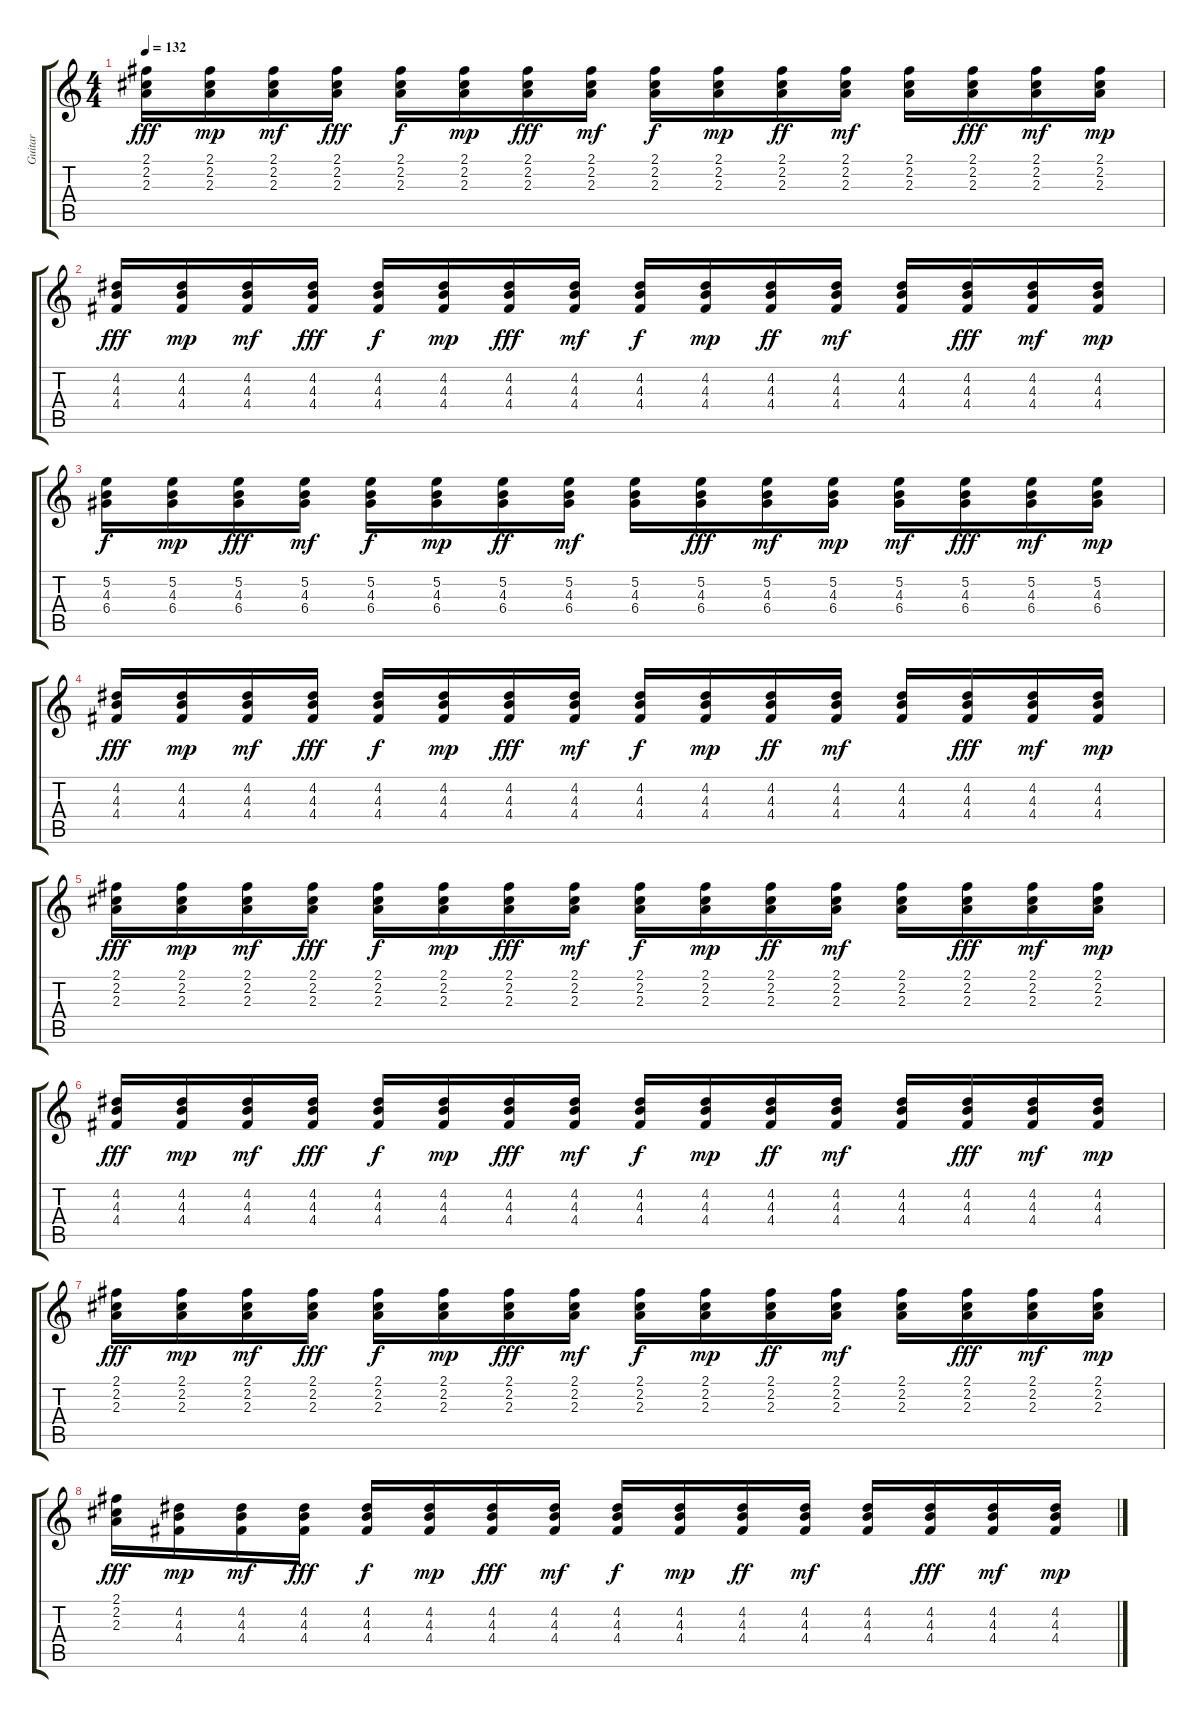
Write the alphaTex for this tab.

\track ("Guitar" "Guitar") {instrument electricguitarclean}
\staff {score tabs}
\tuning (E4 B3 G3 D3 A2 E2) {hide}
\ts (4 4)
\tempo 132
\clef g2
\ks c
(2.1 2.2 2.3).16{dy fff} (2.1 2.2 2.3).16{dy mp} (2.1 2.2 2.3).16{dy mf} (2.1 2.2 2.3).16{dy fff} (2.1 2.2 2.3).16{dy f} (2.1 2.2 2.3).16{dy mp} (2.1 2.2 2.3).16{dy fff} (2.1 2.2 2.3).16{dy mf} (2.1 2.2 2.3).16{dy f} (2.1 2.2 2.3).16{dy mp} (2.1 2.2 2.3).16{dy ff} (2.1 2.2 2.3).16{dy mf} (2.1 2.2 2.3).16 (2.1 2.2 2.3).16{dy fff} (2.1 2.2 2.3).16{dy mf} (2.1 2.2 2.3).16{dy mp} |
(4.2 4.3 4.4).16{dy fff} (4.2 4.3 4.4).16{dy mp} (4.2 4.3 4.4).16{dy mf} (4.2 4.3 4.4).16{dy fff} (4.2 4.3 4.4).16{dy f} (4.2 4.3 4.4).16{dy mp} (4.2 4.3 4.4).16{dy fff} (4.2 4.3 4.4).16{dy mf} (4.2 4.3 4.4).16{dy f} (4.2 4.3 4.4).16{dy mp} (4.2 4.3 4.4).16{dy ff} (4.2 4.3 4.4).16{dy mf} (4.2 4.3 4.4).16 (4.2 4.3 4.4).16{dy fff} (4.2 4.3 4.4).16{dy mf} (4.2 4.3 4.4).16{dy mp} |
(5.2 4.3 6.4).16{dy f} (5.2 4.3 6.4).16{dy mp} (5.2 4.3 6.4).16{dy fff} (5.2 4.3 6.4).16{dy mf} (5.2 4.3 6.4).16{dy f} (5.2 4.3 6.4).16{dy mp} (5.2 4.3 6.4).16{dy ff} (5.2 4.3 6.4).16{dy mf} (5.2 4.3 6.4).16 (5.2 4.3 6.4).16{dy fff} (5.2 4.3 6.4).16{dy mf} (5.2 4.3 6.4).16{dy mp} (5.2 4.3 6.4).16{dy mf} (5.2 4.3 6.4).16{dy fff} (5.2 4.3 6.4).16{dy mf} (5.2 4.3 6.4).16{dy mp} |
(4.2 4.3 4.4).16{dy fff} (4.2 4.3 4.4).16{dy mp} (4.2 4.3 4.4).16{dy mf} (4.2 4.3 4.4).16{dy fff} (4.2 4.3 4.4).16{dy f} (4.2 4.3 4.4).16{dy mp} (4.2 4.3 4.4).16{dy fff} (4.2 4.3 4.4).16{dy mf} (4.2 4.3 4.4).16{dy f} (4.2 4.3 4.4).16{dy mp} (4.2 4.3 4.4).16{dy ff} (4.2 4.3 4.4).16{dy mf} (4.2 4.3 4.4).16 (4.2 4.3 4.4).16{dy fff} (4.2 4.3 4.4).16{dy mf} (4.2 4.3 4.4).16{dy mp} |
(2.1 2.2 2.3).16{dy fff} (2.1 2.2 2.3).16{dy mp} (2.1 2.2 2.3).16{dy mf} (2.1 2.2 2.3).16{dy fff} (2.1 2.2 2.3).16{dy f} (2.1 2.2 2.3).16{dy mp} (2.1 2.2 2.3).16{dy fff} (2.1 2.2 2.3).16{dy mf} (2.1 2.2 2.3).16{dy f} (2.1 2.2 2.3).16{dy mp} (2.1 2.2 2.3).16{dy ff} (2.1 2.2 2.3).16{dy mf} (2.1 2.2 2.3).16 (2.1 2.2 2.3).16{dy fff} (2.1 2.2 2.3).16{dy mf} (2.1 2.2 2.3).16{dy mp} |
(4.2 4.3 4.4).16{dy fff} (4.2 4.3 4.4).16{dy mp} (4.2 4.3 4.4).16{dy mf} (4.2 4.3 4.4).16{dy fff} (4.2 4.3 4.4).16{dy f} (4.2 4.3 4.4).16{dy mp} (4.2 4.3 4.4).16{dy fff} (4.2 4.3 4.4).16{dy mf} (4.2 4.3 4.4).16{dy f} (4.2 4.3 4.4).16{dy mp} (4.2 4.3 4.4).16{dy ff} (4.2 4.3 4.4).16{dy mf} (4.2 4.3 4.4).16 (4.2 4.3 4.4).16{dy fff} (4.2 4.3 4.4).16{dy mf} (4.2 4.3 4.4).16{dy mp} |
(2.1 2.2 2.3).16{dy fff} (2.1 2.2 2.3).16{dy mp} (2.1 2.2 2.3).16{dy mf} (2.1 2.2 2.3).16{dy fff} (2.1 2.2 2.3).16{dy f} (2.1 2.2 2.3).16{dy mp} (2.1 2.2 2.3).16{dy fff} (2.1 2.2 2.3).16{dy mf} (2.1 2.2 2.3).16{dy f} (2.1 2.2 2.3).16{dy mp} (2.1 2.2 2.3).16{dy ff} (2.1 2.2 2.3).16{dy mf} (2.1 2.2 2.3).16 (2.1 2.2 2.3).16{dy fff} (2.1 2.2 2.3).16{dy mf} (2.1 2.2 2.3).16{dy mp} |
(2.1 2.2 2.3).16{dy fff} (4.2 4.3 4.4).16{dy mp} (4.2 4.3 4.4).16{dy mf} (4.2 4.3 4.4).16{dy fff} (4.2 4.3 4.4).16{dy f} (4.2 4.3 4.4).16{dy mp} (4.2 4.3 4.4).16{dy fff} (4.2 4.3 4.4).16{dy mf} (4.2 4.3 4.4).16{dy f} (4.2 4.3 4.4).16{dy mp} (4.2 4.3 4.4).16{dy ff} (4.2 4.3 4.4).16{dy mf} (4.2 4.3 4.4).16 (4.2 4.3 4.4).16{dy fff} (4.2 4.3 4.4).16{dy mf} (4.2 4.3 4.4).16{dy mp}
